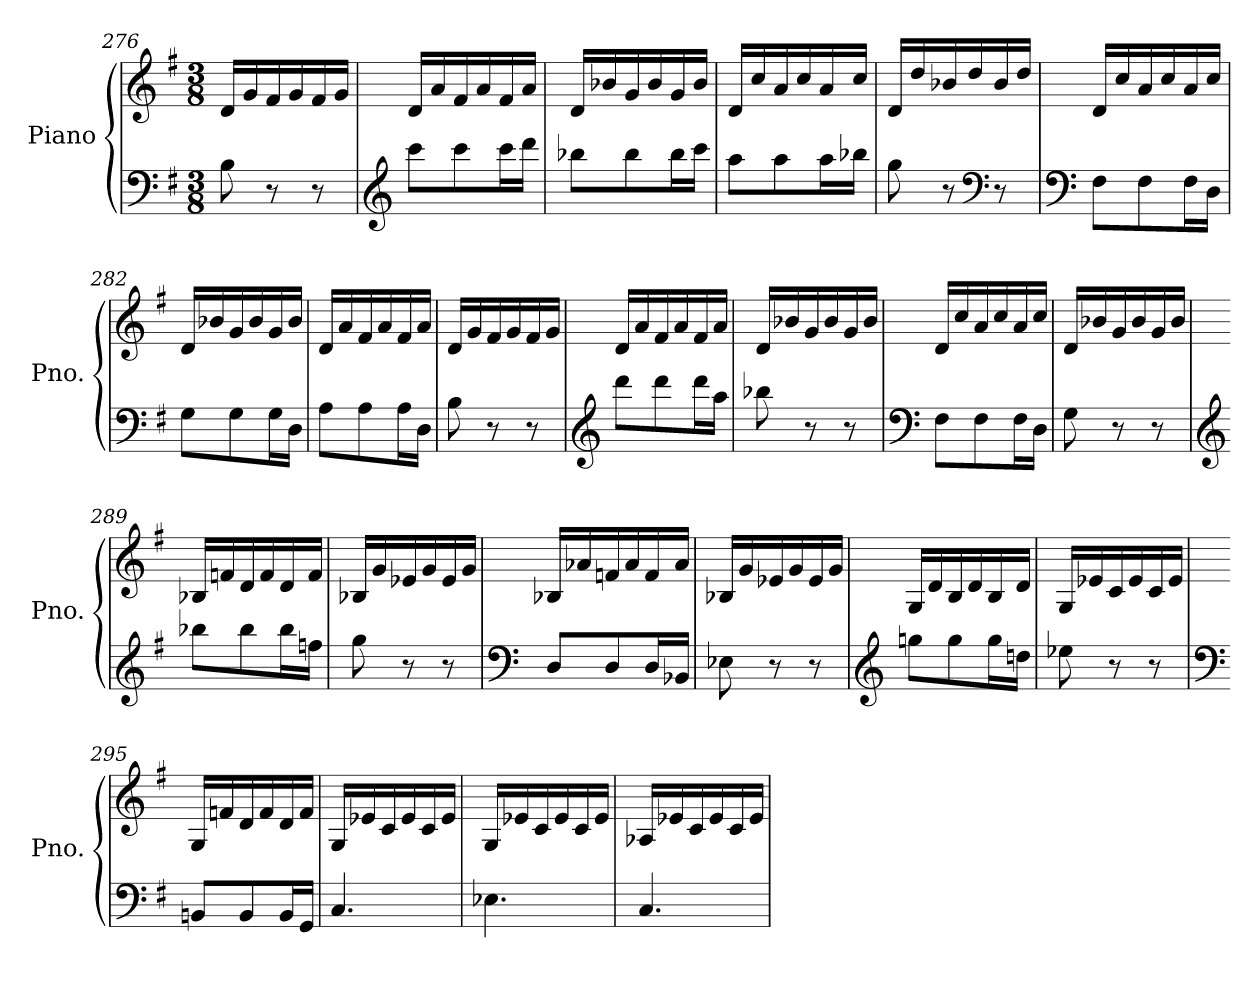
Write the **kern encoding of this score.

**kern	**kern
*part1	*part1
*staff2	*staff1
*I"Piano	*
*I'Pno.	*
*clefF4	*clefG2
*k[f#]	*k[f#]
*G:	*G:
*M3/8	*M3/8
=276	=276
8B\	16d/LL
.	16g/
8r	16f#/
.	16g/
8r	16f#/
.	16g/JJ
=277	=277
*clefG2	*
8ccc\L	16d/LL
.	16a/
8ccc\	16f#/
.	16a/
16ccc\L	16f#/
16ddd\JJ	16a/JJ
!!LO:LB:g=z
=278	=278
8bb-X\L	16d/LL
.	16b-X/
8bb-\	16g/
.	16b-/
16bb-\L	16g/
16ccc\JJ	16b-/JJ
=279	=279
8aa\L	16d/LL
.	16cc/
8aa\	16a/
.	16cc/
16aa\L	16a/
16bb-X\JJ	16cc/JJ
=280	=280
8gg\	16d/LL
.	16dd/
8r	16b-X/
.	16dd/
*clefF4	*
8r	16b-/
.	16dd/JJ
=281	=281
*clefF4	*
8F#\L	16d/LL
.	16cc/
8F#\	16a/
.	16cc/
16F#\L	16a/
16D\JJ	16cc/JJ
=282	=282
8G\L	16d/LL
.	16b-X/
8G\	16g/
.	16b-/
16G\L	16g/
16D\JJ	16b-/JJ
=283	=283
8A\L	16d/LL
.	16a/
8A\	16f#/
.	16a/
16A\L	16f#/
16D\JJ	16a/JJ
=284	=284
8B\	16d/LL
.	16g/
8r	16f#/
.	16g/
8r	16f#/
.	16g/JJ
!!LO:PB:g=z
=285	=285
*clefG2	*
8ddd\L	16d/LL
.	16a/
8ddd\	16f#/
.	16a/
16ddd\L	16f#/
16aa\JJ	16a/JJ
=286	=286
8bb-X\	16d/LL
.	16b-X/
8r	16g/
.	16b-/
8r	16g/
.	16b-/JJ
=287	=287
*clefF4	*
8F#\L	16d/LL
.	16cc/
8F#\	16a/
.	16cc/
16F#\L	16a/
16D\JJ	16cc/JJ
=288	=288
8G\	16d/LL
.	16b-X/
8r	16g/
.	16b-/
8r	16g/
.	16b-/JJ
=289	=289
*clefG2	*
8bb-X\L	16B-X/LL
.	16fn/
8bb-\	16d/
.	16f/
16bb-\L	16d/
16ffn\JJ	16f/JJ
=290	=290
8gg\	16B-X/LL
.	16g/
8r	16e-X/
.	16g/
8r	16e-/
.	16g/JJ
!!LO:LB:g=z
=291	=291
*clefF4	*
8D/L	16B-X/LL
.	16a-X/
8D/	16fn/
.	16a-/
16D/L	16f/
16BB-X/JJ	16a-/JJ
=292	=292
8E-X\	16B-X/LL
.	16g/
8r	16e-X/
.	16g/
8r	16e-/
.	16g/JJ
=293	=293
*clefG2	*
8ggn\L	16G/LL
.	16d/
8gg\	16B/
.	16d/
16gg\L	16B/
16ddn\JJ	16d/JJ
=294	=294
8ee-X\	16G/LL
.	16e-X/
8r	16c/
.	16e-/
8r	16c/
.	16e-/JJ
=295	=295
*clefF4	*
8BBn/L	16G/LL
.	16fn/
8BB/	16d/
.	16f/
16BB/L	16d/
16GG/JJ	16f/JJ
=296	=296
4.C/	16G/LL
.	16e-X/
.	16c/
.	16e-/
.	16c/
.	16e-/JJ
!!LO:LB:g=z
=297	=297
4.E-X\	16G/LL
.	16e-X/
.	16c/
.	16e-/
.	16c/
.	16e-/JJ
=298	=298
4.C/	16A-X/LL
.	16e-X/
.	16c/
.	16e-/
.	16c/
.	16e-/JJ
=	=
*-	*-
